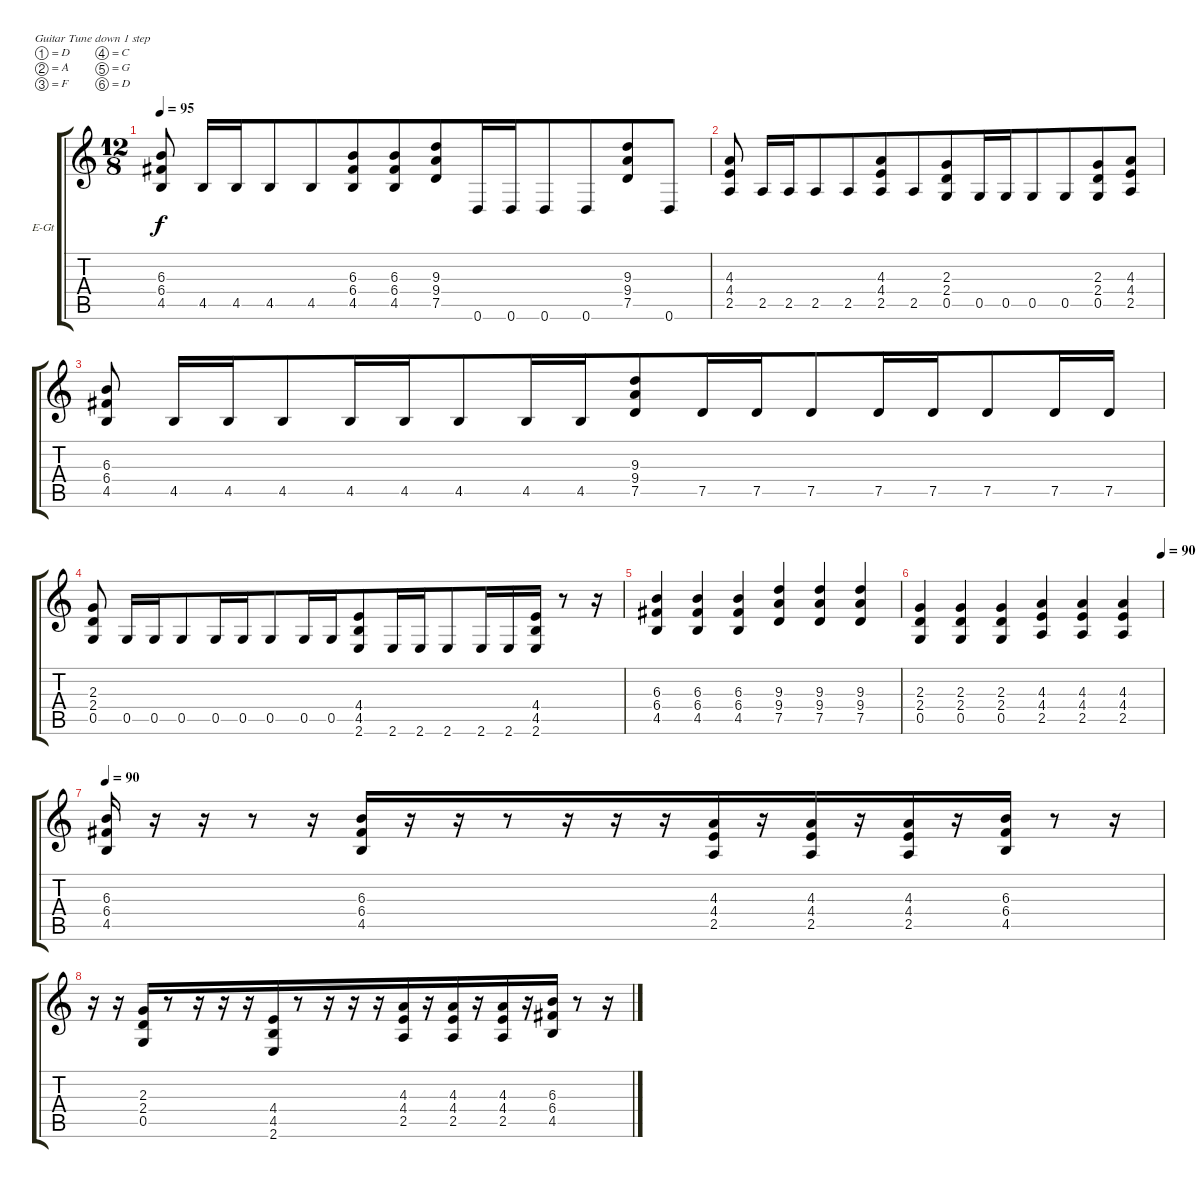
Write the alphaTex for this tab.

\bracketExtendMode groupsimilarinstruments
\firstSystemTrackNameOrientation horizontal
\otherSystemsTrackNameOrientation horizontal
\track ("Rhythm" "E-Gt") {instrument distortionguitar}
\staff {score tabs}
\tuning (D4 A3 F3 C3 G2 D2)
\ts (12 8)
\beaming (8 1 11)
\tempo 95
\clef g2
\ks c
(6.4 4.5 6.3).8{dy f} 4.5.16 4.5.16 4.5.8 4.5.8 (6.4 4.5 6.3).8 (6.4 4.5 6.3).8 (9.4 7.5 9.3).8 0.6.16 0.6.16 0.6.8 0.6.8 (9.4 7.5 9.3).8 0.6.8 |
(4.4 2.5 4.3).8 2.5.16 2.5.16 2.5.8 2.5.8 (4.4 2.5 4.3).8 2.5.8 (2.4 0.5 2.3).8 0.5.16 0.5.16 0.5.8 0.5.8 (2.4 0.5 2.3).8 (4.4 2.5 4.3).8 |
(6.4 4.5 6.3).8 4.5.16 4.5.16 4.5.8 4.5.16 4.5.16 4.5.8 4.5.16 4.5.16 (9.4 7.5 9.3).8 7.5.16 7.5.16 7.5.8 7.5.16 7.5.16 7.5.8 7.5.16 7.5.16 |
(2.4 0.5 2.3).8 0.5.16 0.5.16 0.5.8 0.5.16 0.5.16 0.5.8 0.5.16 0.5.16 (4.5 2.6 4.4).8 2.6.16 2.6.16 2.6.8 2.6.16 2.6.16 (4.5 2.6 4.4).16 r.8 r.16 |
(6.4 4.5 6.3).4 (6.4 4.5 6.3).4 (6.4 4.5 6.3).4 (9.4 7.5 9.3).4 (9.4 7.5 9.3).4 (9.4 7.5 9.3).4 |
\tempo (90 1)
(2.4 0.5 2.3).4 (2.4 0.5 2.3).4 (2.4 0.5 2.3).4 (4.4 2.5 4.3).4 (4.4 2.5 4.3).4 (4.4 2.5 4.3).4 |
\tempo 90
(6.4 4.5 6.3).16 r.16 r.16 r.8 r.16 (6.4 4.5 6.3).16 r.16 r.16 r.8 r.16 r.16 r.16 (4.4 2.5 4.3).16 r.16 (4.4 2.5 4.3).16 r.16 (4.4 2.5 4.3).16 r.16 (6.4 4.5 6.3).16 r.8 r.16 |
r.16 r.16 (2.4 0.5 2.3).16 r.8 r.16 r.16 r.16 (4.5 2.6 4.4).16 r.8 r.16 r.16 r.16 (4.4 2.5 4.3).16 r.16 (4.4 2.5 4.3).16 r.16 (4.4 2.5 4.3).16 r.16 (6.4 4.5 6.3).16 r.8 r.16
